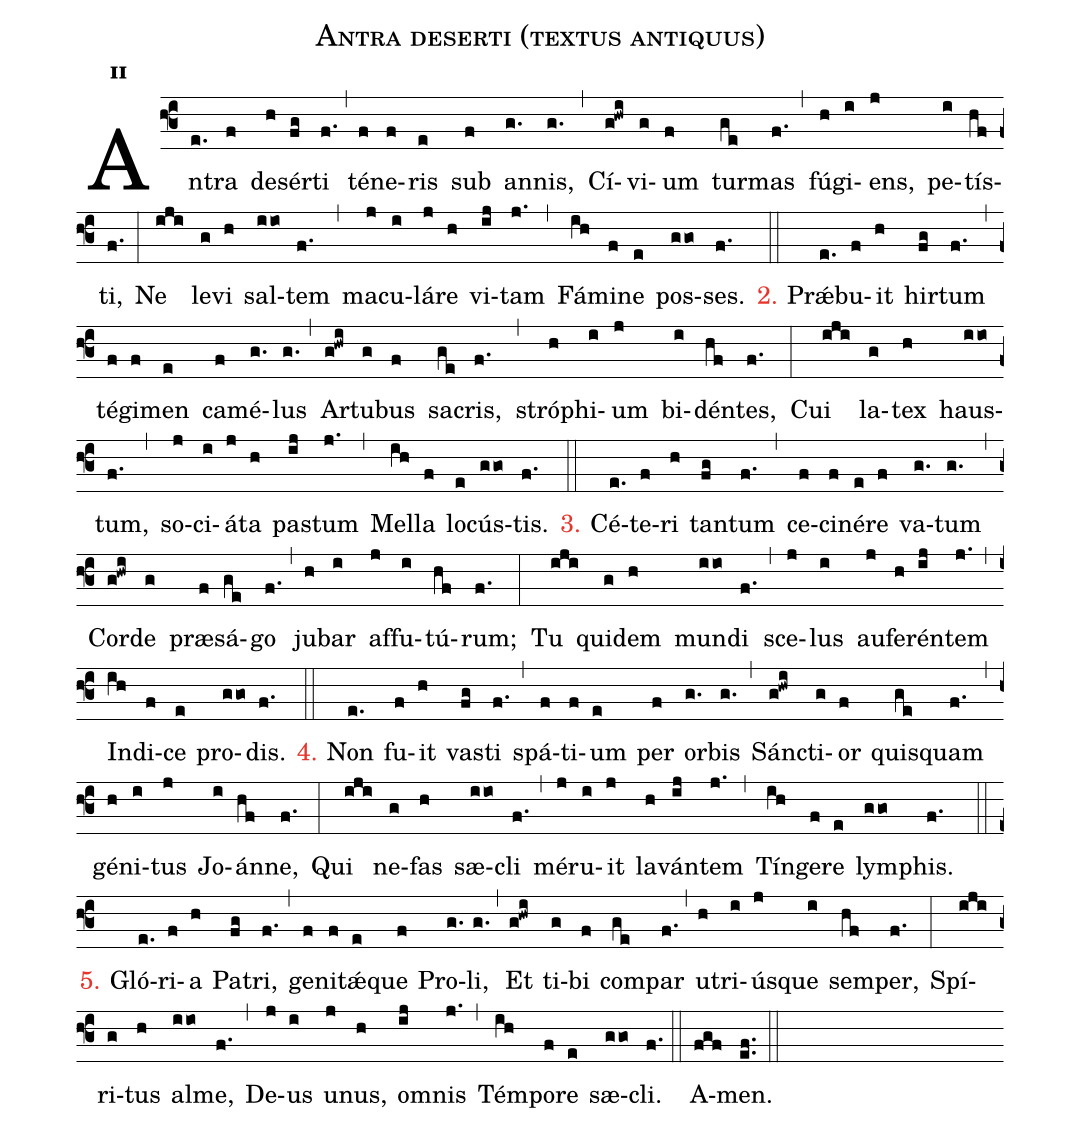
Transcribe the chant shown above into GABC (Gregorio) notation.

name:Antra deserti (textus antiquus);
office-part:hy;
mode:2;
%%
initial-style: 1;
name:Antra deserti;
mode: 2;
office-part: Hymnus;
annotation: Hymn.;
annotation: iio;
nabc-lines:1;
%%
(f3)An(e.)tra(f) de(h)sér(fg)ti(f.) (,) té(f)ne(f)ris(e) sub(f) an(g.)nis,(g.) (,)
Cí(g!hwi)vi(g)um(f) tur(ge)mas(f.) (,) fú(h)gi(i)ens,(j) pe(i)tís(hf)ti,(f.) (:)
Ne(iji) le(g)vi(h) sal(iio)tem(f.) (,) ma(j)cu(i)lá(j)re(h) vi(ij)tam(j.) (,)
Fá(ih)mi(f)ne(e) pos(ggo)ses.(f.) (::)

<c>2.</c> Prǽ(e.)bu(f)it(h) hir(fg)tum(f.) (,) té(f)gi(f)men(e) ca(f)mé(g.)lus(g.) (,)
Ar(g!hwi)tu(g)bus(f) sa(ge)cris,(f.) (,) stró(h)phi(i)um(j) bi(i)dén(hf)tes,(f.) (:)
Cui(iji) la(g)tex(h) haus(iio)tum,(f.) (,) so(j)ci(i)á(j)ta(h) pas(ij)tum(j.) (,)
Mel(ih)la(f) lo(e)cús(ggo)tis.(f.) (::)

<c>3.</c> Cé(e.)te(f)ri(h) tan(fg)tum(f.) (,) ce(f)ci(f)né(e)re(f) va(g.)tum(g.) (,)
Cor(g!hwi)de(g) præ(f)sá(ge)go(f.) (,) ju(h)bar(i) af(j)fu(i)tú(hf)rum;(f.) (:)
Tu(iji) qui(g)dem(h) mun(iio)di(f.) (,) sce(j)lus(i) au(j)fe(h)rén(ij)tem(j.) (,)
In(ih)di(f)ce(e) pro(ggo)dis.(f.) (::)

<c>4.</c> Non(e.) fu(f)it(h) vas(fg)ti(f.) (,) spá(f)ti(f)um(e) per(f) or(g.)bis(g.) (,)
Sánc(g!hwi)ti(g)or(f) quis(ge)quam(f.) (,) gé(h)ni(i)tus(j) Jo(i)án(hf)ne,(f.) (:)
Qui(iji) ne(g)fas(h) sæ(iio)cli(f.) (,) mé(j)ru(i)it(j) la(h)ván(ij)tem(j.) (,)
Tín(ih)ge(f)re(e) lym(ggo)phis.(f.) (::)

<c>5.</c> Gló(e.)ri(f)a(h) Pa(fg)tri,(f.) (,) ge(f)ni(f)tǽ(e)que(f) Pro(g.)li,(g.) (,)
Et(g!hwi) ti(g)bi(f) com(ge)par(f.) (,) u(h)tri(i)ús(j)que(i) sem(hf)per,(f.) (:)
Spí(iji)ri(g)tus(h) al(iio)me,(f.) (,) De(j)us(i) u(j)nus,(h) om(ij)nis(j.) (,)
Tém(ih)po(f)re(e) sæ(ggo)cli.(f.) (::)
A(fgf)men.(ef..) (::)
